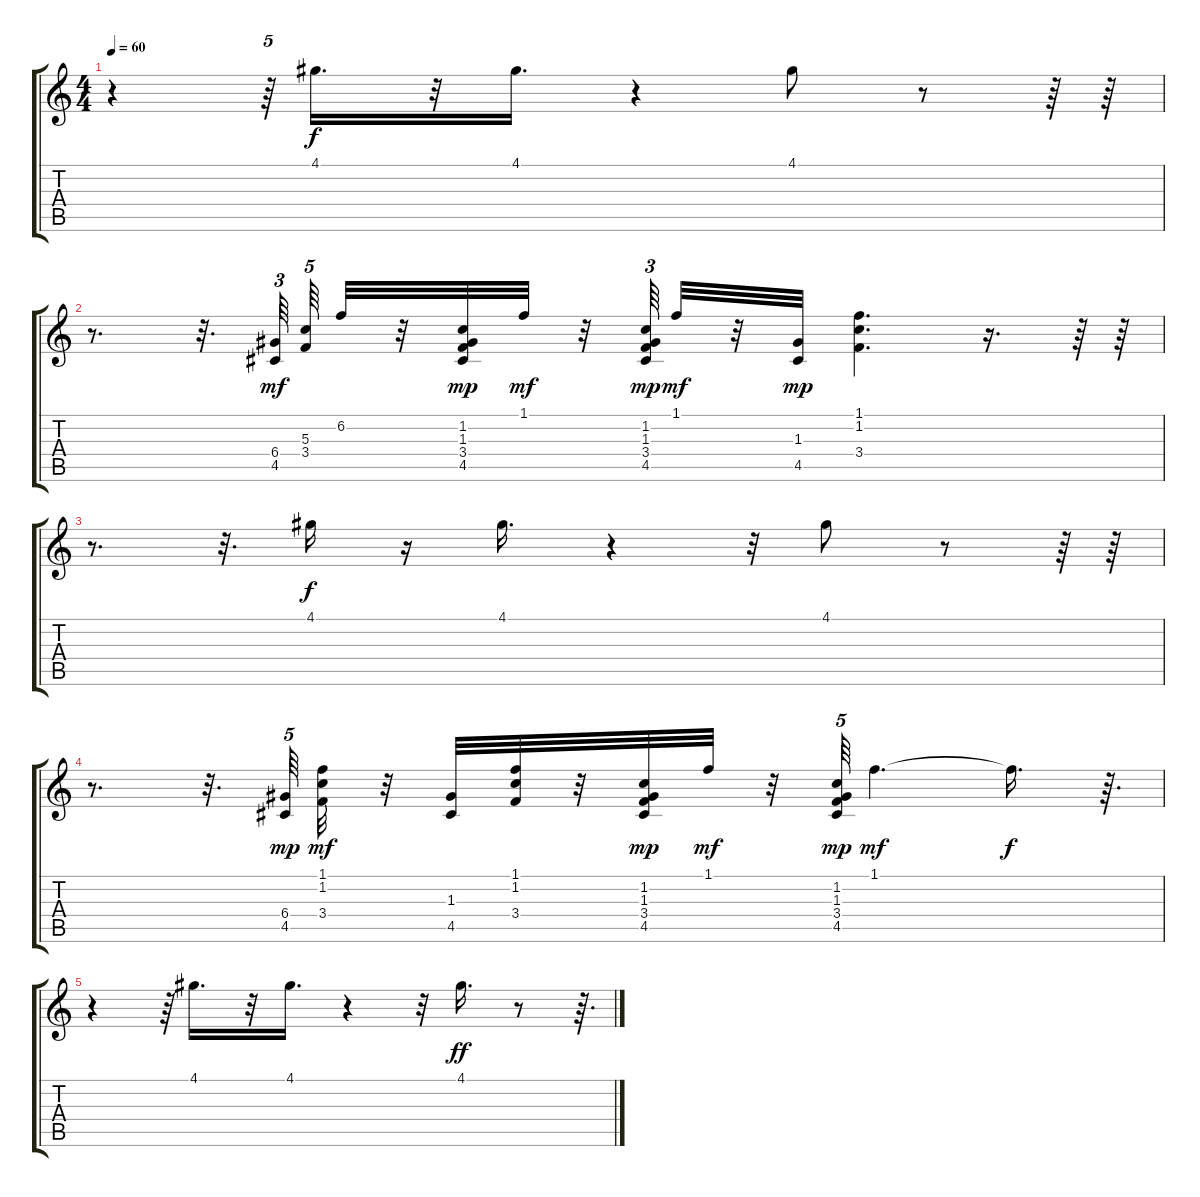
\track "" {instrument acousticguitarnylon}
\staff {score tabs}
\tuning (E4 B3 G3 D3 A2 E2) {hide}
\ts (4 4)
\tempo 60
\clef g2
\ks c
r.4{dy f} r.64{tu (5 4)} 4.1.16{d} r.32 4.1.16{d} r.4 4.1.8 r.8 r.64 r.64 |
r.8{d} r.32{d} (6.4 4.5).64{tu (3 2) dy mf} (5.3 3.4).64{tu (5 4)} 6.2.32 r.32 (1.2 1.3 3.4 4.5).32{dy mp} 1.1.32{dy mf} r.32 (1.2 1.3 3.4 4.5).64{tu (3 2) dy mp} 1.1.32{dy mf} r.32 (1.3 4.5).32{dy mp} (1.1 1.2 3.4).4{d} r.16{d} r.64 r.64 |
r.8{d} r.32{d} 4.1.16{dy f} r.16 4.1.16{d} r.4 r.32 4.1.8 r.8 r.64 r.64 |
r.8{d} r.32{d} (6.4 4.5).64{tu (5 4) dy mp} (1.1 1.2 3.4).32{dy mf} r.32 (1.3 4.5).32 (1.1 1.2 3.4).32 r.32 (1.2 1.3 3.4 4.5).32{dy mp} 1.1.32{dy mf} r.32 (1.2 1.3 3.4 4.5).64{tu (5 4) dy mp} 1.1.4{d dy mf} 1.1{t}.16{d dy f} r.64{d} |
r.4 r.64 4.1.16{d} r.32 4.1.16{d} r.4 r.32 4.1.16{d dy ff} r.8 r.64{d}
